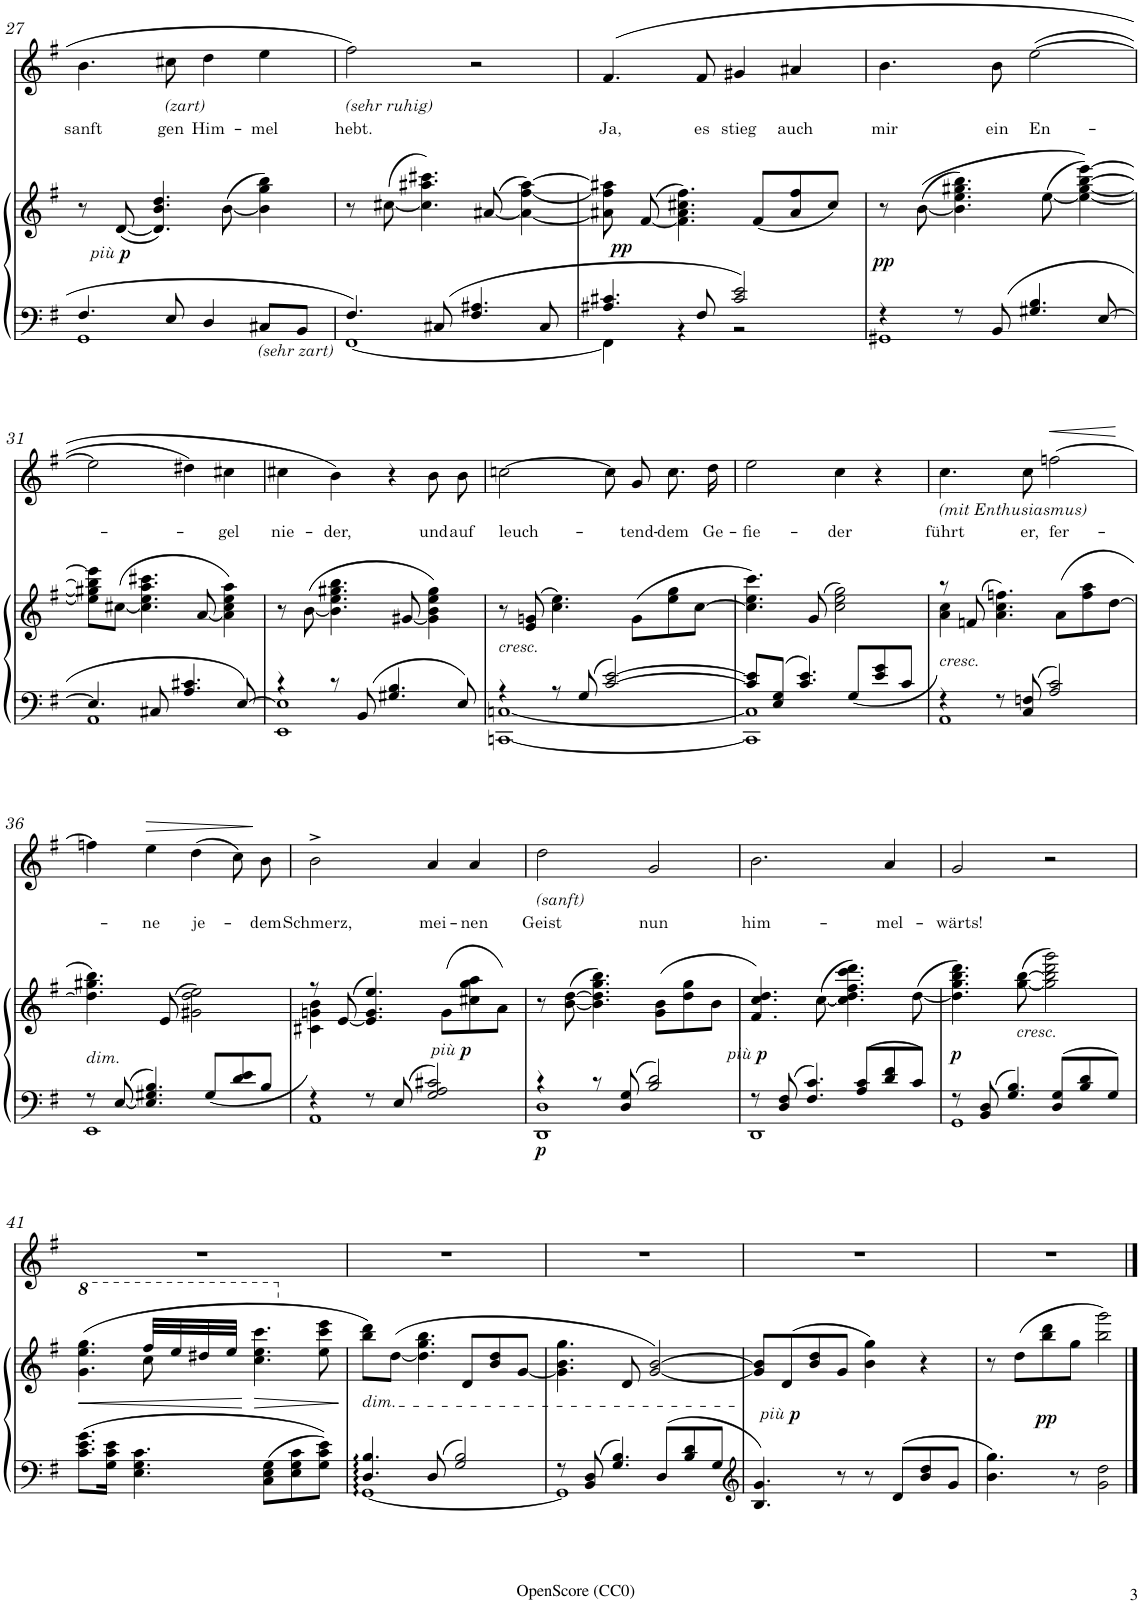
**kern	**kern	**dynam	**kern	**text	**dynam
*part2	*part2	*part2	*part1	*part1	*part1
*staff3	*staff2	*staff2/3	*staff1	*staff1	*staff1
*I"Piano	*	*	*I"Voice	*	*
*I'Pno	*	*	*	*	*
!!LO:PB:g=z
*clefF4	*clefG2	*	*clefG2	*	*
*k[f#]	*k[f#]	*	*k[f#]	*	*
*M4/4	*M4/4	*	*M4/4	*	*
=27	=27	=27	=27	=27	=27
*^	*	*	*	*	*
!	!	!	!	!	!LO:LY:b	!
4.F#/	1GG	8r	.	4.b\	sanft	.
!	!	!	!LO:DY:b	!	!	!
!	!	!	!LO:DY:n=1:b	!	!	!
.	.	([8d/	other-dynamics p	.	.	.
.	.	4.d/] 4.b/ 4.dd/)	.	.	.	.
!	!	!	!	!LO:TX:b:i:t=(zart)	!	!
!	!	!	!	!	!LO:LY:b	!
8E/	.	.	.	8cc#X\	gen	.
!	!	!	!	!	!LO:LY:b	!
4D/	.	.	.	4dd\	Him-	.
.	.	(>[<8b\	.	.	.	.
!LO:TX:b:i:t=(sehr zart)	!	!	!	!	!	!
!	!	!	!	!	!LO:LY:b	!
8C#X/L	.	4b\] 4gg\ 4bb\)	.	4ee\	-mel	.
8BB/J	.	.	.	.	.	.
=28	=28	=28	=28	=28	=28	=28
!	!	!	!	!LO:TX:b:i:t=(sehr ruhig)	!	!
!	!	!	!	!	!LO:LY:b	!
4.F#/	[1FF#	8r	.	2ff#\	hebt.	.
.	.	(>[<8cc#X\	.	.	.	.
.	.	4.cc#\] 4.aa#X\ 4.ccc#X\)	.	.	.	.
8C#X/	.	.	.	.	.	.
4.F#/ 4.A#X/	.	.	.	2r	.	.
.	.	([<8a#X/	.	.	.	.
.	.	4a#\_ [<4ff#\ [4aa#\)	.	.	.	.
8C#/	.	.	.	.	.	.
=29	=29	=29	=29	=29	=29	=29
!	!	!	!LO:DY:b	!	!LO:LY:b	!
4.A#X/ 4.c#X/	4FF#\]	8a#X\] 8ff#\] 8aa#X\]	pp	(4.f#/	Ja,	.
.	.	(>[<8f#/	.	.	.	.
.	4r	4.f#\] 4.a#\ 4.cc#X\ 4.ff#\)	.	.	.	.
!	!	!	!	!	!LO:LY:b	!
8F#/	.	.	.	8f#/	es	.
!	!	!	!	!	!LO:LY:b	!
2c#/ 2e/	2r	.	.	4g#X/	stieg	.
.	.	(8f#/L	.	.	.	.
!	!	!	!	!	!LO:LY:b	!
.	.	8a#/ 8ff#/	.	4a#X/	auch	.
.	.	8cc#/J)	.	.	.	.
=30	=30	=30	=30	=30	=30	=30
!	!	!	!LO:DY:b	!	!LO:LY:b	!
4r	1GG#X	8r	pp	4.b\	mir	.
.	.	(>([<8b\	.	.	.	.
8r	.	4.b\] 4.ee\ 4.gg#X\ 4.bb\)	.	.	.	.
!	!	!	!	!	!LO:LY:b	!
8BB/	.	.	.	8b\	ein	.
!	!	!	!	!	!LO:LY:b	!
4.G#X/ 4.B/	.	.	.	(>[2ee\	En-	.
.	.	(>[<8ee\	.	.	.	.
.	.	4ee\_ [<4gg#\ [4bb\ [4eee\))	.	.	.	.
[8E/	.	.	.	.	.	.
!!LO:LB:g=z
=31	=31	=31	=31	=31	=31	=31
4.E/]	1AA	8ee\] 8gg#X\] 8bb\] 8eee\]L	.	2ee\]	.	.
.	.	([<8cc#X\J	.	.	.	.
.	.	4.cc#\] 4.ee\ 4.aa\ 4.ccc#X\	.	.	.	.
8C#X/	.	.	.	.	.	.
4.A/ 4.c#X/	.	.	.	4dd#X\)	.	.
.	.	[<8a/	.	.	.	.
!	!	!	!	!	!LO:LY:b	!
.	.	4a\] 4cc#\ 4ee\ 4aa\)	.	4cc#X\	-gel	.
[8E/	.	.	.	.	.	.
=32	=32	=32	=32	=32	=32	=32
!	!	!	!	!	!LO:LY:b	!
4r	1EE 1E]	8r	.	4cc#X\	nie-	.
.	.	([<8b\	.	.	.	.
!	!	!	!	!	!LO:LY:b	!
8r	.	4.b\] 4.ee\ 4.gg#X\ 4.bb\	.	4b\)	-der,	.
8BB/	.	.	.	.	.	.
4.G#X/ 4.B/	.	.	.	4r	.	.
.	.	[<8g#X/	.	.	.	.
!	!	!	!	!	!LO:LY:b	!
.	.	4g#\] 4b\ 4ee\ 4gg#\)	.	8b\L	und	.
!	!	!	!	!	!LO:LY:b	!
8E/	.	.	.	8b\J	auf	.
=33	=33	=33	=33	=33	=33	=33
!	!	!LO:TX:b:i:t=cresc.	!	!	!	!
!	!	!	!	!	!LO:LY:b	!
4r	[1CCn [1Cn	8r	.	[2ccn\	leuch-	.
.	.	(8e/ 8gn/	.	.	.	.
8r	.	4.cc\ 4.ee\)	.	.	.	.
8G/	.	.	.	.	.	.
[2c/ [2e/	.	.	.	8cc/L]	.	.
!	!	!	!	!	!LO:LY:b	!
.	.	(8g\L	.	8g/J	-tend-	.
!	!	!	!	!	!LO:LY:b	!
.	.	8ee\ 8gg\	.	8.cc\L	-dem	.
.	.	[8cc\J	.	.	.	.
!	!	!	!	!	!LO:LY:b	!
.	.	.	.	16dd\Jk	Ge-	.
=34	=34	=34	=34	=34	=34	=34
!	!	!	!	!	!LO:LY:b	!
8c/] 8e/]L	1CC] 1C]	4.cc\] 4.ee\ 4.ccc\)	.	2ee\	-fie-	.
8E/ 8G/J	.	.	.	.	.	.
4.c/ 4.e/	.	.	.	.	.	.
.	.	(8g/	.	.	.	.
!	!	!	!	!	!LO:LY:b	!
.	.	2cc\ 2ee\ 2gg\)	.	4cc\	-der	.
(8G/L	.	.	.	.	.	.
8e/ 8g/	.	.	.	4r	.	.
8c/J	.	.	.	.	.	.
=35	=35	=35	=35	=35	=35	=35
*	*	*^	*	*	*	*
!	!	!	!	!	!LO:TX:b:i:t=(mit Enthusiasmus)	!	!
!	!	!LO:TX:b:i:t=cresc.	!	!	!	!	!
!	!	!	!	!	!	!LO:LY:b	!
4r	1AA	8r	4a\ 4cc\)	.	4.cc\	führt	.
.	.	(8fn/	.	.	.	.	.
8r	.	4.a\ 4.cc\ 4.ffn\)	2.ryy	.	.	.	.
!	!	!	!	!	!	!LO:LY:b	!
8C/ 8Fn/	.	.	.	.	8cc\	er,	.
!	!	!	!	!	!	!LO:LY:b	!LO:HP:b
2A/ 2c/	.	.	.	.	[2ffn\	fer-	<
.	.	(>8a\L	.	.	.	.	.
.	.	8ff\ 8aa\	.	.	.	.	.
.	.	[8dd\J	.	.	.	.	.
*v	*v	*	*	*	*	*	*
*	*v	*v	*	*	*	*
.	.	.	.	.	[
!!LO:LB:g=z
=36	=36	=36	=36	=36	=36
*^	*	*	*	*	*
!	!	!LO:TX:b:i:t=dim.	!	!	!	!
8r	1EE	4.dd\] 4.gg#X\ 4.bb\)	.	4ffn\]	.	.
[<8E/	.	.	.	.	.	.
!	!	!	!	!	!LO:LY:b	!LO:HP:b
4.E/] 4.G#X/ 4.B/	.	.	.	4ee\	-ne	>
.	.	(8e/	.	.	.	.
!	!	!	!	!	!LO:LY:b	!
.	.	2g#X\ 2dd\ 2ee\)	.	(4dd\	je-	.
(8G#/L	.	.	.	.	.	.
8d/ 8e/	.	.	.	8cc\L)	.	.
!	!	!	!	!	!LO:LY:b	!
8B/J	.	.	.	8b\J	-dem	]
=37	=37	=37	=37	=37	=37	=37
*	*	*^	*	*	*	*
!	!	!	!	!	!	!LO:LY:b	!
4r	1AA	8r	4c#X\ 4gn\ 4b\)	.	2b^\	Schmerz,	.
.	.	([<8e/	.	.	.	.	.
8r	.	4.e/] 4.g/ 4.ee/)	2.ryy	.	.	.	.
8E/	.	.	.	.	.	.	.
!	!	!	!	!	!	!LO:LY:b	!
2G/ 2A/ 2c#X/	.	.	.	.	4a/	mei-	.
!	!	!	!	!LO:DY:b	!	!	!
!	!	!	!	!LO:DY:n=1:b	!	!	!
.	.	(>8g\L	.	other-dynamics p	.	.	.
!	!	!	!	!	!	!LO:LY:b	!
.	.	8cc#X\ 8gg\ 8aa\	.	.	4a/	-nen	.
.	.	8a\J)	.	.	.	.	.
*	*	*v	*v	*	*	*	*
=38	=38	=38	=38	=38	=38	=38
!	!	!	!	!LO:TX:b:i:t=(sanft)	!	!
!	!	!	!LO:DY:b=2	!	!LO:LY:b	!
4r	1DD 1D	8r	p	2dd\	Geist	.
.	.	(>[8b\ [8dd\	.	.	.	.
8r	.	4.b\] 4.dd\] 4.gg\ 4.bb\)	.	.	.	.
8D/ 8G/	.	.	.	.	.	.
!	!	!	!	!	!LO:LY:b	!
2B/ 2d/	.	.	.	2g/	nun	.
.	.	(8g\ 8b\L	.	.	.	.
.	.	8dd\ 8gg\	.	.	.	.
.	.	8b\J	.	.	.	.
=39	=39	=39	=39	=39	=39	=39
!	!	!	!LO:DY:b	!	!LO:LY:b	!
!	!	!	!LO:DY:n=1:b	!	!	!
8r	1DD	4.f#/ 4.cc/ 4.dd/)	other-dynamics p	2.b\	him-	.
8D/ 8F#/	.	.	.	.	.	.
4.F#/ 4.c/	.	.	.	.	.	.
.	.	(>[<8cc\	.	.	.	.
.	.	4.cc\] 4.dd\ 4.ff#\ 4.ccc\ 4.ddd\)	.	.	.	.
8A/ 8c/L	.	.	.	.	.	.
!	!	!	!	!	!LO:LY:b	!
8d/ 8f#/	.	.	.	4a/	-mel-	.
8c/J	.	(>[<8dd\	.	.	.	.
=40	=40	=40	=40	=40	=40	=40
!	!	!	!LO:DY:b	!	!LO:LY:b	!
8r	1GG	4.dd\] 4.gg\ 4.bb\ 4.ddd\)	p	2g/	-wärts!	.
8BB/ 8D/	.	.	.	.	.	.
4.G/ 4.B/	.	.	.	.	.	.
!	!	!LO:TX:b:i:t=cresc.	!	!	!	!
.	.	(>[8gg\ [8bb\	.	.	.	.
.	.	2gg\] 2bb\] 2ddd\ 2ggg\)	.	2r	.	.
8D/ 8G/L	.	.	.	.	.	.
8B/ 8d/	.	.	.	.	.	.
8G/J	.	.	.	.	.	.
*v	*v	*	*	*	*	*
!!LO:LB:g=z
=41	=41	=41	=41	=41	=41
!	!	!LO:HP:b	!	!	!
*	*^	*	*	*	*
8.c\ 8.e\ 8.g\L	(4.gg\ 4.eee\ 4.ggg\	4.ryy	<	1r	.	.
16G\ 16c\ 16e\Jk	.	.	.	.	.	.
4.E\ 4.G\ 4.c\	.	.	.	.	.	.
*	*8va	*	*	*	*	*
.	32fff#/LLL	8ccc\	.	.	.	.
.	32eee/	.	.	.	.	.
.	32ddd#X/	.	.	.	.	.
.	32eee/JJJ	.	.	.	.	.
!	!	!	!LO:HP:n=1:b	!	!	!
.	4.ccc\ 4.eee\ 4.cccc\	2ryy	[ >	.	.	.
8C\ 8E\ 8G\L	.	.	.	.	.	.
8E\ 8G\ 8c\	.	.	.	.	.	.
*	*X8va	*	*	*	*	*
8G\ 8c\ 8e\J	8ee\ 8ccc\ 8eee\	.	.	.	.	.
*	*v	*v	*	*	*	*
.	.	]	.	.	.
=42	=42	=42	=42	=42	=42
*^	*	*	*	*	*
!	!	!LO:TX:b:i:t=dim.	!	!	!	!
4.D/: 4.B/:	[1GG	8bb\ 8ddd\L)	.	1r	.	.
.	.	([<8dd\J	.	.	.	.
.	.	4.dd\] 4.gg\ 4.bb\	.	.	.	.
8D/	.	.	.	.	.	.
2G/ 2B/	.	.	.	.	.	.
.	.	8d/L	.	.	.	.
.	.	8b/ 8dd/	.	.	.	.
.	.	[<8g/J	.	.	.	.
=43	=43	=43	=43	=43	=43	=43
8r	1GG]	4.g\] 4.b\ 4.gg\	.	1r	.	.
8BB/ 8D/	.	.	.	.	.	.
4.G/ 4.B/	.	.	.	.	.	.
.	.	8d/	.	.	.	.
.	.	[2g/ [2b/)	.	.	.	.
8D/L	.	.	.	.	.	.
8B/ 8d/	.	.	.	.	.	.
8G/J	.	.	.	.	.	.
*v	*v	*	*	*	*	*
=44	=44	=44	=44	=44	=44
*clefG2	*	*	*	*	*
4.B/ 4.g/	8g/] 8b/]L	.	1r	.	.
!	!	!LO:DY:b	!	!	!
!	!	!LO:DY:n=1:b	!	!	!
.	(8d/	other-dynamics p	.	.	.
.	8b/ 8dd/	.	.	.	.
8r	8g/J	.	.	.	.
8r	4b\ 4gg\)	.	.	.	.
8d/L	.	.	.	.	.
8b/ 8dd/	4r	.	.	.	.
8g/J	.	.	.	.	.
=45	=45	=45	=45	=45	=45
4.b\ 4.gg\	8r	.	1r	.	.
.	(8dd\L	.	.	.	.
!	!	!LO:DY:b	!	!	!
.	8bb\ 8ddd\	pp	.	.	.
8r	8gg\J	.	.	.	.
2g\ 2dd\	2bb\ 2ggg\)	.	.	.	.
==	==	==	==	==	==
*-	*-	*-	*-	*-	*-
